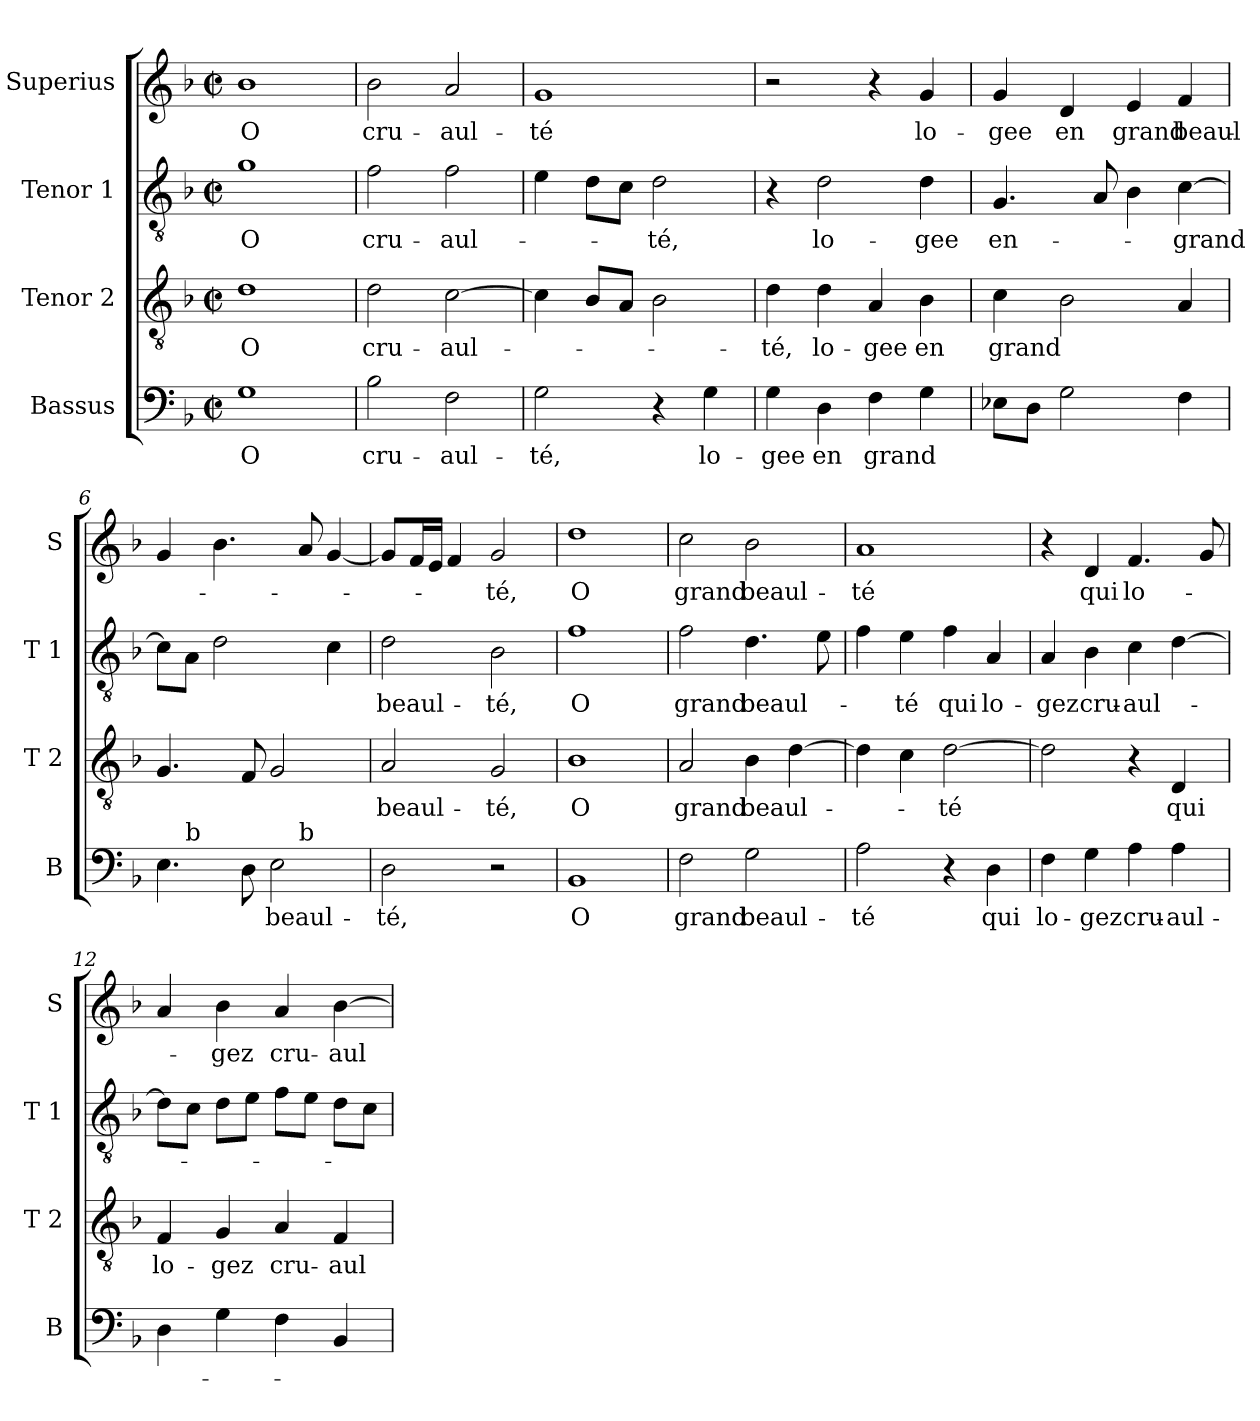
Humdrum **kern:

**kern	**text	**kern	**text	**kern	**text	**kern	**text
*part4	*part4	*part3	*part3	*part2	*part2	*part1	*part1
*staff4	*staff4	*staff3	*staff3	*staff2	*staff2	*staff1	*staff1
*I"Bassus	*	*I"Tenor 2	*	*I"Tenor 1	*	*I"Superius	*
*I'B	*	*I'T 2	*	*I'T 1	*	*I'S	*
*clefF4	*	*clefGv2	*	*clefGv2	*	*clefG2	*
*k[b-]	*	*k[b-]	*	*k[b-]	*	*k[b-]	*
*F:	*	*F:	*	*F:	*	*F:	*
*M2/2	*	*M2/2	*	*M2/2	*	*M2/2	*
*met(c|)	*	*met(c|)	*	*met(c|)	*	*met(c|)	*
=1	=1	=1	=1	=1	=1	=1	=1
1G	O	1d	O	1g	O	1b-	O
=2	=2	=2	=2	=2	=2	=2	=2
2B-\	cru-	2d\	cru-	2f\	cru-	2b-\	cru-
2F\	-aul-	[2c\	-aul-	2f\	-aul-	2a/	-aul-
=3	=3	=3	=3	=3	=3	=3	=3
2G\	-té,	4c\]	.	4e\	.	1g	-té
.	.	8B-/L	.	8d\L	.	.	.
.	.	8A/J	.	8c\J	.	.	.
4r	.	2B-\	.	2d\	-té,	.	.
4G\	lo-	.	.	.	.	.	.
=4	=4	=4	=4	=4	=4	=4	=4
4G\	-gee	4d\	-té,	4r	.	2r	.
4D\	en	4d\	lo-	2d\	lo-	.	.
4F\	grand	4A/	-gee	.	.	4r	.
4G\	.	4B-\	en	4d\	-gee	4g/	lo-
=5	=5	=5	=5	=5	=5	=5	=5
8E-X\L	.	4c\	grand	4.G/	en-	4g/	-gee
8D\J	.	.	.	.	.	.	.
2G\	.	2B-\	.	.	.	4d/	en
.	.	.	.	8A/	.	.	.
.	.	.	.	4B-\	.	4e/	grand
4F\	.	4A/	.	[4c\	-grand	4f/	beaul-
=6	=6	=6	=6	=6	=6	=6	=6
*^	*	*	*	*	*	*	*
*	*^	*	*	*	*	*	*	*
4.E\	8ryy	2ryy	.	4.G/	.	8c\L]	.	4g/	.
!	!LO:TX:a:t=b	!	!	!	!	!	!	!	!
.	2..ryy	.	.	.	.	8A\J	.	.	.
.	.	.	.	.	.	2d\	.	4.b-\	.
8D\	.	.	.	8F/	.	.	.	.	.
2E\	.	8ryy	beaul-	2G/	.	.	.	.	.
!	!	!LO:TX:a:t=b	!	!	!	!	!	!	!
.	.	4.ryy	.	.	.	.	.	8a/	.
.	.	.	.	.	.	4c\	.	[4g/	.
*v	*v	*v	*	*	*	*	*	*	*
!!LO:LB:g=z
=7	=7	=7	=7	=7	=7	=7	=7
2D\	-té,	2A/	beaul-	2d\	beaul-	8g/L]	.
.	.	.	.	.	.	16f/L	.
.	.	.	.	.	.	16e/JJ	.
.	.	.	.	.	.	4f/	.
2r	.	2G/	-té,	2B-\	-té,	2g/	-té,
=8	=8	=8	=8	=8	=8	=8	=8
1BB-	O	1B-	O	1f	O	1dd	O
=9	=9	=9	=9	=9	=9	=9	=9
2F\	grand	2A/	grand	2f\	grand	2cc\	grand
2G\	beaul-	4B-\	beaul-	4.d\	beaul-	2b-\	beaul-
.	.	[4d\	.	.	.	.	.
.	.	.	.	8e\	.	.	.
=10	=10	=10	=10	=10	=10	=10	=10
2A\	-té	4d\]	.	4f\	.	1a	-té
.	.	4c\	.	4e\	-té	.	.
4r	.	[2d\	-té	4f\	qui	.	.
4D\	qui	.	.	4A/	lo-	.	.
=11	=11	=11	=11	=11	=11	=11	=11
4F\	lo-	2d\]	.	4A/	-gez	4r	.
4G\	-gez	.	.	4B-\	cru-	4d/	qui
4A\	cru-	4r	.	4c\	-aul-	4.f/	lo-
4A\	-aul-	4D/	qui	[4d\	.	.	.
.	.	.	.	.	.	8g/	.
=12	=12	=12	=12	=12	=12	=12	=12
4D\	.	4F/	lo-	8d\L]	.	4a/	.
.	.	.	.	8c\J	.	.	.
4G\	.	4G/	-gez	8d\L	.	4b-\	-gez
.	.	.	.	8e\J	.	.	.
4F\	.	4A/	cru-	8f\L	.	4a/	cru-
.	.	.	.	8e\J	.	.	.
4BB-/	.	4F/	-aul-	8d\L	.	[4b-\	-aul-
.	.	.	.	8c\J	.	.	.
=	=	=	=	=	=	=	=
*-	*-	*-	*-	*-	*-	*-	*-
